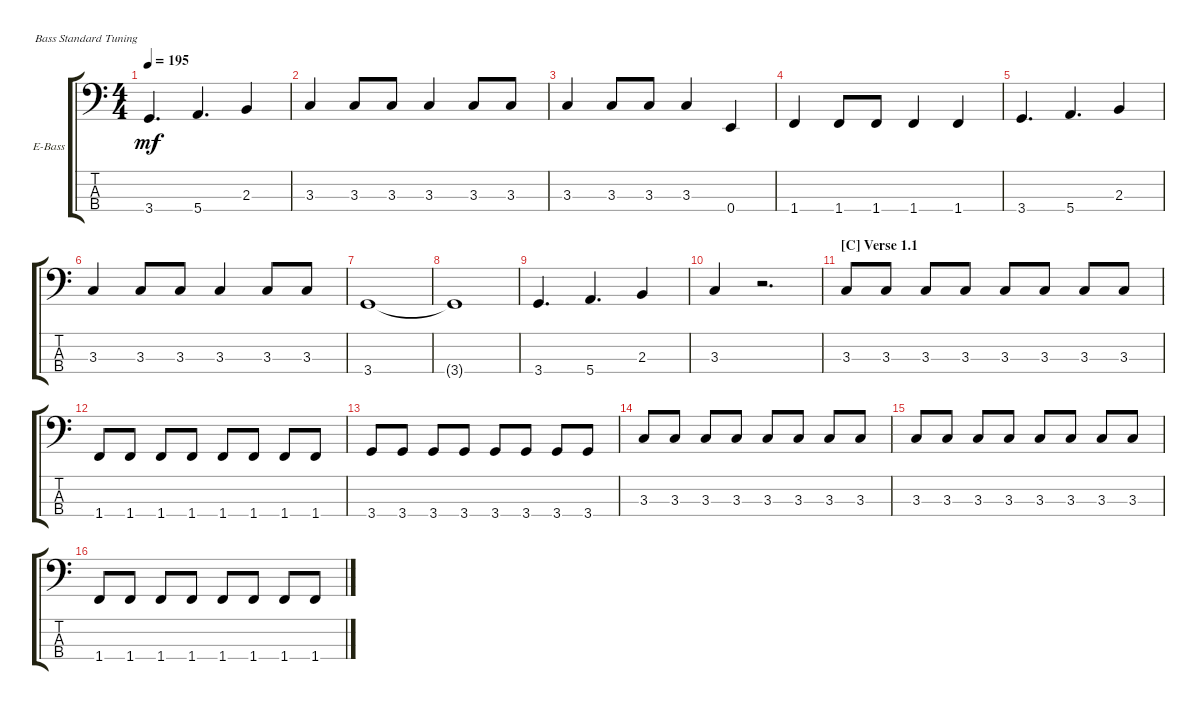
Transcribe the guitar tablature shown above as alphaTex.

\defaultSystemsLayout 4
\bracketExtendMode groupsimilarinstruments
\firstSystemTrackNameOrientation horizontal
\otherSystemsTrackNameOrientation horizontal
\track ("Electric Bass" "E-Bass") {instrument electricbassfinger}
\staff {score tabs}
\tuning (G2 D2 A1 E1)
\ts (4 4)
\tempo 195
\clef f4
\ks c
3.4.4{d dy mf} 5.4.4{d} 2.3.4 |
3.3.4 3.3.8 3.3.8 3.3.4 3.3.8 3.3.8 |
3.3.4 3.3.8 3.3.8 3.3.4 0.4.4 |
1.4.4 1.4.8 1.4.8 1.4.4 1.4.4 |
3.4.4{d} 5.4.4{d} 2.3.4 |
3.3.4 3.3.8 3.3.8 3.3.4 3.3.8 3.3.8 |
3.4.1 |
3.4{t}.1 |
3.4.4{d} 5.4.4{d} 2.3.4 |
3.3.4 r.2{d} |
\section ("C" "Verse 1.1")
3.3.8 3.3.8 3.3.8 3.3.8 3.3.8 3.3.8 3.3.8 3.3.8 |
1.4.8 1.4.8 1.4.8 1.4.8 1.4.8 1.4.8 1.4.8 1.4.8 |
3.4.8 3.4.8 3.4.8 3.4.8 3.4.8 3.4.8 3.4.8 3.4.8 |
3.3.8 3.3.8 3.3.8 3.3.8 3.3.8 3.3.8 3.3.8 3.3.8 |
3.3.8 3.3.8 3.3.8 3.3.8 3.3.8 3.3.8 3.3.8 3.3.8 |
1.4.8 1.4.8 1.4.8 1.4.8 1.4.8 1.4.8 1.4.8 1.4.8
